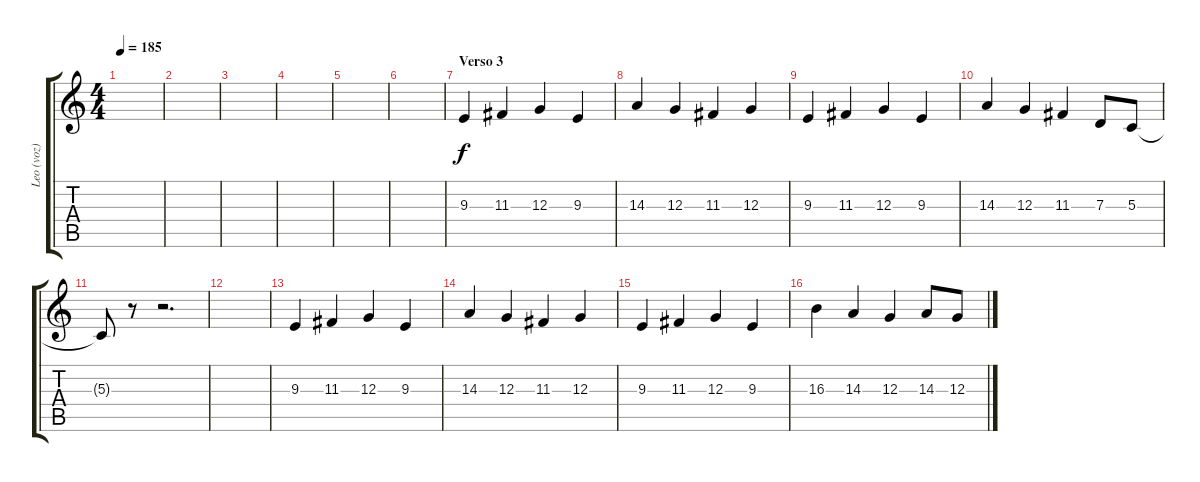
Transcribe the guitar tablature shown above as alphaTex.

\track ("Leo (voz)" "Leo (voz)") {instrument altosax}
\staff {score tabs}
\tuning (E4 B3 G3 D3 A2 E2) {hide}
\ts (4 4)
\tempo 185
\clef g2
\ks c
|
|
|
|
|
|
\section ("" "Verso 3")
9.3.4 11.3.4 12.3.4 9.3.4 |
14.3.4 12.3.4 11.3.4 12.3.4 |
9.3.4 11.3.4 12.3.4 9.3.4 |
14.3.4 12.3.4 11.3.4 7.3.8 5.3.8 |
5.3{t}.8 r.8 r.2{d} |
|
9.3.4 11.3.4 12.3.4 9.3.4 |
14.3.4 12.3.4 11.3.4 12.3.4 |
9.3.4 11.3.4 12.3.4 9.3.4 |
16.3.4 14.3.4 12.3.4 14.3.8 12.3.8
